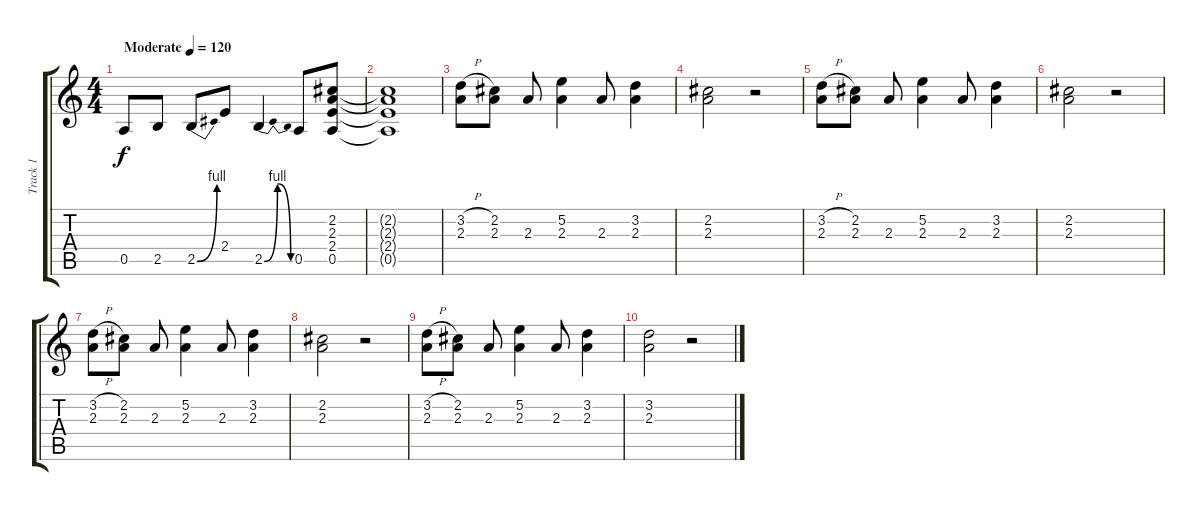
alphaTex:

\track ("Track 1" "Track 1") {instrument electricguitarclean}
\staff {score tabs}
\tuning (E4 B3 G3 D3 A2 E2) {hide}
\ts (4 4)
\tempo (120 "Moderate")
\clef g2
\ks c
0.5.8{dy f instrument electricguitarclean} 2.5.8 2.5{be (bend 0 0 60 4)}.8 2.4.8 2.5{be (bendrelease 0 0 30 4 30 4 60 0)}.4 0.5.8 (2.2 2.3 2.4 0.5).8 |
(2.2{t} 2.3{t} 2.4{t} 0.5{t}).1 |
(3.2{h} 2.3).8 (2.2 2.3).8 2.3.8 (5.2 2.3).4 2.3.8 (3.2 2.3).4 |
(2.2 2.3).2 r.2 |
(3.2{h} 2.3).8 (2.2 2.3).8 2.3.8 (5.2 2.3).4 2.3.8 (3.2 2.3).4 |
(2.2 2.3).2 r.2 |
(3.2{h} 2.3).8 (2.2 2.3).8 2.3.8 (5.2 2.3).4 2.3.8 (3.2 2.3).4 |
(2.2 2.3).2 r.2 |
(3.2{h} 2.3).8 (2.2 2.3).8 2.3.8 (5.2 2.3).4 2.3.8 (3.2 2.3).4 |
(3.2 2.3).2 r.2
